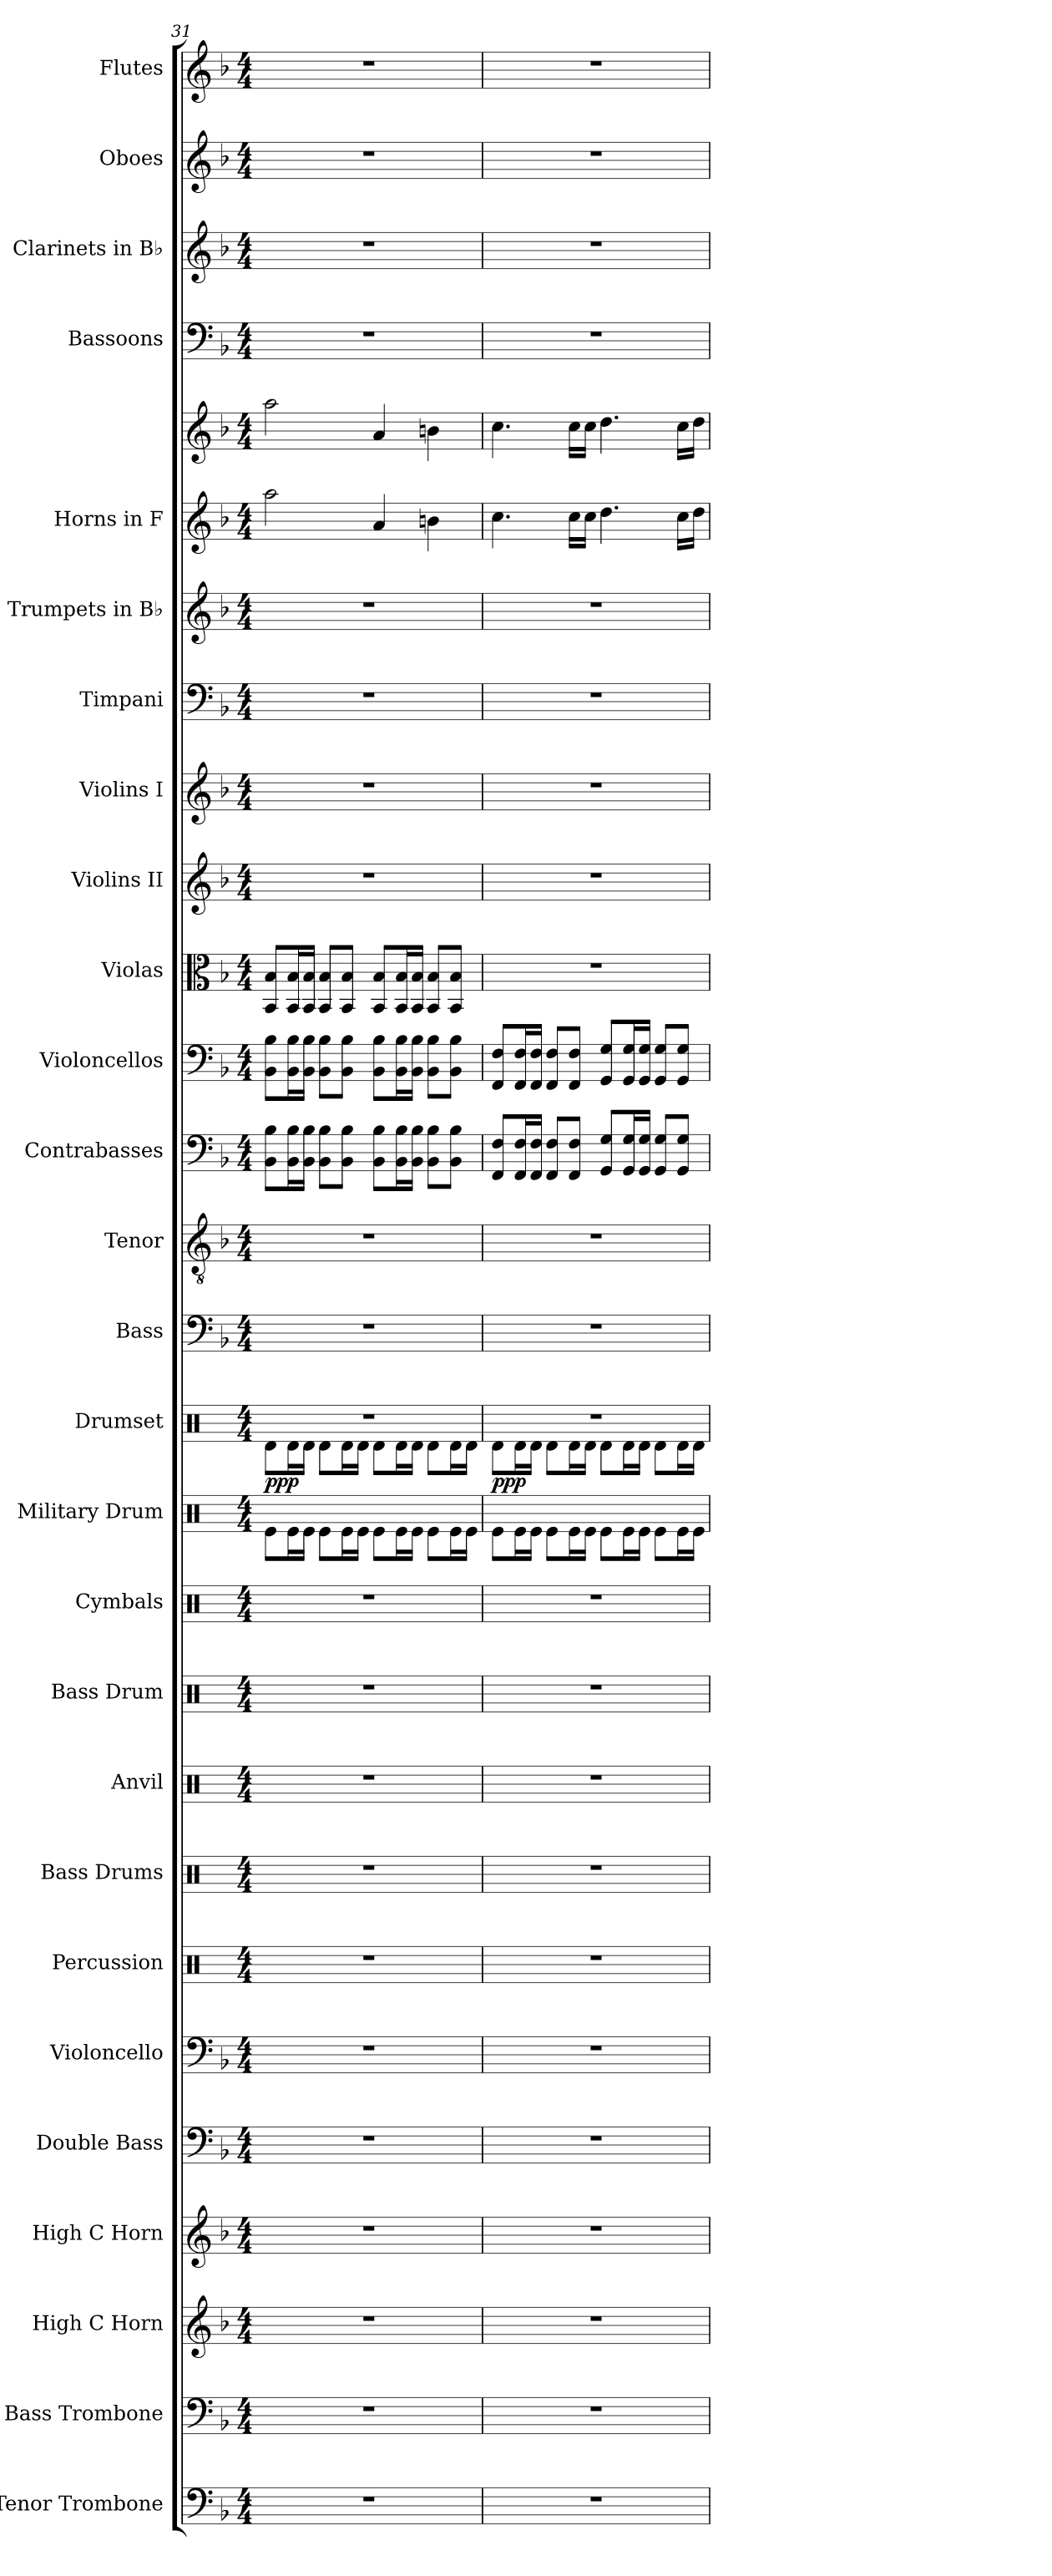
**kern	**kern	**kern	**kern	**kern	**kern	**kern	**kern	**kern	**kern	**kern	**kern	**kern	**dynam	**kern	**kern	**kern	**kern	**kern	**kern	**kern	**kern	**kern	**kern	**kern	**kern	**kern	**kern	**kern
*part27	*part26	*part25	*part24	*part23	*part22	*part21	*part20	*part19	*part18	*part17	*part16	*part15	*part15	*part14	*part13	*part12	*part11	*part10	*part9	*part8	*part7	*part6	*part5	*part5	*part4	*part3	*part2	*part1
*staff28	*staff27	*staff26	*staff25	*staff24	*staff23	*staff22	*staff21	*staff20	*staff19	*staff18	*staff17	*staff16	*staff16	*staff15	*staff14	*staff13	*staff12	*staff11	*staff10	*staff9	*staff8	*staff7	*staff6	*staff5	*staff4	*staff3	*staff2	*staff1
*I"Tenor Trombone	*I"Bass Trombone	*I"High C Horn	*I"High C Horn	*I"Double Bass	*I"Violoncello	*I"Percussion	*I"Bass Drums	*I"Anvil	*I"Bass Drum	*I"Cymbals	*I"Military Drum	*I"Drumset	*	*I"Bass	*I"Tenor	*I"Contrabasses	*I"Violoncellos	*I"Violas	*I"Violins II	*I"Violins I	*I"Timpani	*I"Trumpets in B♭	*I"Horns in F	*	*I"Bassoons	*I"Clarinets in B♭	*I"Oboes	*I"Flutes
*I'T. Tbn.	*I'B. Tbn.	*I'H. C Hn.	*I'H. C Hn.	*I'Db.	*I'Vc.	*I'Perc.	*I'B.D.	*I'Anv.	*I'B. Dr.	*I'Cym.	*I'Mil. Dr.	*I'Drs.	*	*I'B.	*I'T.	*I'Cb.	*I'Vc.	*I'Vla.	*I'Vln. II	*I'Vln. I	*I'Timp.	*	*	*	*I'Bsn.	*	*I'Ob.	*I'Fl.
!!LO:PB:g=z
*clefF4	*clefF4	*clefG2	*clefG2	*clefF4	*clefF4	*clefX	*clefX	*clefX	*clefX	*clefX	*clefX	*clefX	*	*clefF4	*clefGv2	*clefF4	*clefF4	*clefC3	*clefG2	*clefG2	*clefF4	*clefG2	*clefG2	*clefG2	*clefF4	*clefG2	*clefG2	*clefG2
*	*	*ITrd7c12	*ITrd7c12	*ITrd7c12	*	*	*	*	*	*	*	*	*	*	*	*ITrd7c12	*	*	*	*	*	*ITrd1c2	*ITrd4c7	*ITrd4c7	*	*ITrd1c2	*	*
*k[b-]	*k[b-]	*k[b-]	*k[b-]	*k[b-]	*k[b-]	*k[]	*k[]	*k[]	*k[]	*k[]	*k[]	*k[]	*	*k[b-]	*k[b-]	*k[b-]	*k[b-]	*k[b-]	*k[b-]	*k[b-]	*k[b-]	*k[b-e-a-]	*k[b-e-]	*k[b-e-]	*k[b-]	*k[b-e-a-]	*k[b-]	*k[b-]
*M4/4	*M4/4	*M4/4	*M4/4	*M4/4	*M4/4	*M4/4	*M4/4	*M4/4	*M4/4	*M4/4	*M4/4	*M4/4	*	*M4/4	*M4/4	*M4/4	*M4/4	*M4/4	*M4/4	*M4/4	*M4/4	*M4/4	*M4/4	*M4/4	*M4/4	*M4/4	*M4/4	*M4/4
=31	=31	=31	=31	=31	=31	=31	=31	=31	=31	=31	=31	=31	=31	=31	=31	=31	=31	=31	=31	=31	=31	=31	=31	=31	=31	=31	=31	=31
*	*	*	*	*	*	*	*	*	*	*	*	*^	*	*	*	*	*	*	*	*	*	*	*	*	*	*	*	*
!	!	!	!	!	!	!	!	!	!	!	!	!	!	!LO:DY:b	!	!	!	!	!	!	!	!	!	!	!	!	!	!	!
1r	1r	1r	1r	1r	1r	1r	1r	1r	1r	1r	8Re\L	1r	8Rd\L	ppp	1r	1r	8BBB-\ 8BB-\L	8BB-\ 8B-\L	8BB-/ 8B-/L	1r	1r	1r	1r	2dd\	2dd\	1r	1r	1r	1r
.	.	.	.	.	.	.	.	.	.	.	16Re\L	.	16Rd\L	.	.	.	16BBB-\ 16BB-\L	16BB-\ 16B-\L	16BB-/ 16B-/L	.	.	.	.	.	.	.	.	.	.
.	.	.	.	.	.	.	.	.	.	.	16Re\JJ	.	16Rd\JJ	.	.	.	16BBB-\ 16BB-\JJ	16BB-\ 16B-\JJ	16BB-/ 16B-/JJ	.	.	.	.	.	.	.	.	.	.
.	.	.	.	.	.	.	.	.	.	.	8Re\L	.	8Rd\L	.	.	.	8BBB-\ 8BB-\L	8BB-\ 8B-\L	8BB-/ 8B-/L	.	.	.	.	.	.	.	.	.	.
.	.	.	.	.	.	.	.	.	.	.	16Re\L	.	16Rd\L	.	.	.	8BBB-\ 8BB-\J	8BB-\ 8B-\J	8BB-/ 8B-/J	.	.	.	.	.	.	.	.	.	.
.	.	.	.	.	.	.	.	.	.	.	16Re\JJ	.	16Rd\JJ	.	.	.	.	.	.	.	.	.	.	.	.	.	.	.	.
.	.	.	.	.	.	.	.	.	.	.	8Re\L	.	8Rd\L	.	.	.	8BBB-\ 8BB-\L	8BB-\ 8B-\L	8BB-/ 8B-/L	.	.	.	.	4d/	4d/	.	.	.	.
.	.	.	.	.	.	.	.	.	.	.	16Re\L	.	16Rd\L	.	.	.	16BBB-\ 16BB-\L	16BB-\ 16B-\L	16BB-/ 16B-/L	.	.	.	.	.	.	.	.	.	.
.	.	.	.	.	.	.	.	.	.	.	16Re\JJ	.	16Rd\JJ	.	.	.	16BBB-\ 16BB-\JJ	16BB-\ 16B-\JJ	16BB-/ 16B-/JJ	.	.	.	.	.	.	.	.	.	.
.	.	.	.	.	.	.	.	.	.	.	8Re\L	.	8Rd\L	.	.	.	8BBB-\ 8BB-\L	8BB-\ 8B-\L	8BB-/ 8B-/L	.	.	.	.	4en\	4en\	.	.	.	.
.	.	.	.	.	.	.	.	.	.	.	16Re\L	.	16Rd\L	.	.	.	8BBB-\ 8BB-\J	8BB-\ 8B-\J	8BB-/ 8B-/J	.	.	.	.	.	.	.	.	.	.
.	.	.	.	.	.	.	.	.	.	.	16Re\JJ	.	16Rd\JJ	.	.	.	.	.	.	.	.	.	.	.	.	.	.	.	.
=32	=32	=32	=32	=32	=32	=32	=32	=32	=32	=32	=32	=32	=32	=32	=32	=32	=32	=32	=32	=32	=32	=32	=32	=32	=32	=32	=32	=32	=32
!	!	!	!	!	!	!	!	!	!	!	!	!	!	!LO:DY:b	!	!	!	!	!	!	!	!	!	!	!	!	!	!	!
1r	1r	1r	1r	1r	1r	1r	1r	1r	1r	1r	8Re\L	1r	8Rd\L	ppp	1r	1r	8FFF/ 8FF/L	8FF/ 8F/L	1r	1r	1r	1r	1r	4.f\	4.f\	1r	1r	1r	1r
.	.	.	.	.	.	.	.	.	.	.	16Re\L	.	16Rd\L	.	.	.	16FFF/ 16FF/L	16FF/ 16F/L	.	.	.	.	.	.	.	.	.	.	.
.	.	.	.	.	.	.	.	.	.	.	16Re\JJ	.	16Rd\JJ	.	.	.	16FFF/ 16FF/JJ	16FF/ 16F/JJ	.	.	.	.	.	.	.	.	.	.	.
.	.	.	.	.	.	.	.	.	.	.	8Re\L	.	8Rd\L	.	.	.	8FFF/ 8FF/L	8FF/ 8F/L	.	.	.	.	.	.	.	.	.	.	.
.	.	.	.	.	.	.	.	.	.	.	16Re\L	.	16Rd\L	.	.	.	8FFF/ 8FF/J	8FF/ 8F/J	.	.	.	.	.	16f\LL	16f\LL	.	.	.	.
.	.	.	.	.	.	.	.	.	.	.	16Re\JJ	.	16Rd\JJ	.	.	.	.	.	.	.	.	.	.	16f\JJ	16f\JJ	.	.	.	.
.	.	.	.	.	.	.	.	.	.	.	8Re\L	.	8Rd\L	.	.	.	8GGG/ 8GG/L	8GG/ 8G/L	.	.	.	.	.	4.g\	4.g\	.	.	.	.
.	.	.	.	.	.	.	.	.	.	.	16Re\L	.	16Rd\L	.	.	.	16GGG/ 16GG/L	16GG/ 16G/L	.	.	.	.	.	.	.	.	.	.	.
.	.	.	.	.	.	.	.	.	.	.	16Re\JJ	.	16Rd\JJ	.	.	.	16GGG/ 16GG/JJ	16GG/ 16G/JJ	.	.	.	.	.	.	.	.	.	.	.
.	.	.	.	.	.	.	.	.	.	.	8Re\L	.	8Rd\L	.	.	.	8GGG/ 8GG/L	8GG/ 8G/L	.	.	.	.	.	.	.	.	.	.	.
.	.	.	.	.	.	.	.	.	.	.	16Re\L	.	16Rd\L	.	.	.	8GGG/ 8GG/J	8GG/ 8G/J	.	.	.	.	.	16f\LL	16f\LL	.	.	.	.
.	.	.	.	.	.	.	.	.	.	.	16Re\JJ	.	16Rd\JJ	.	.	.	.	.	.	.	.	.	.	16g\JJ	16g\JJ	.	.	.	.
*	*	*	*	*	*	*	*	*	*	*	*	*v	*v	*	*	*	*	*	*	*	*	*	*	*	*	*	*	*	*
=	=	=	=	=	=	=	=	=	=	=	=	=	=	=	=	=	=	=	=	=	=	=	=	=	=	=	=	=
*-	*-	*-	*-	*-	*-	*-	*-	*-	*-	*-	*-	*-	*-	*-	*-	*-	*-	*-	*-	*-	*-	*-	*-	*-	*-	*-	*-	*-
